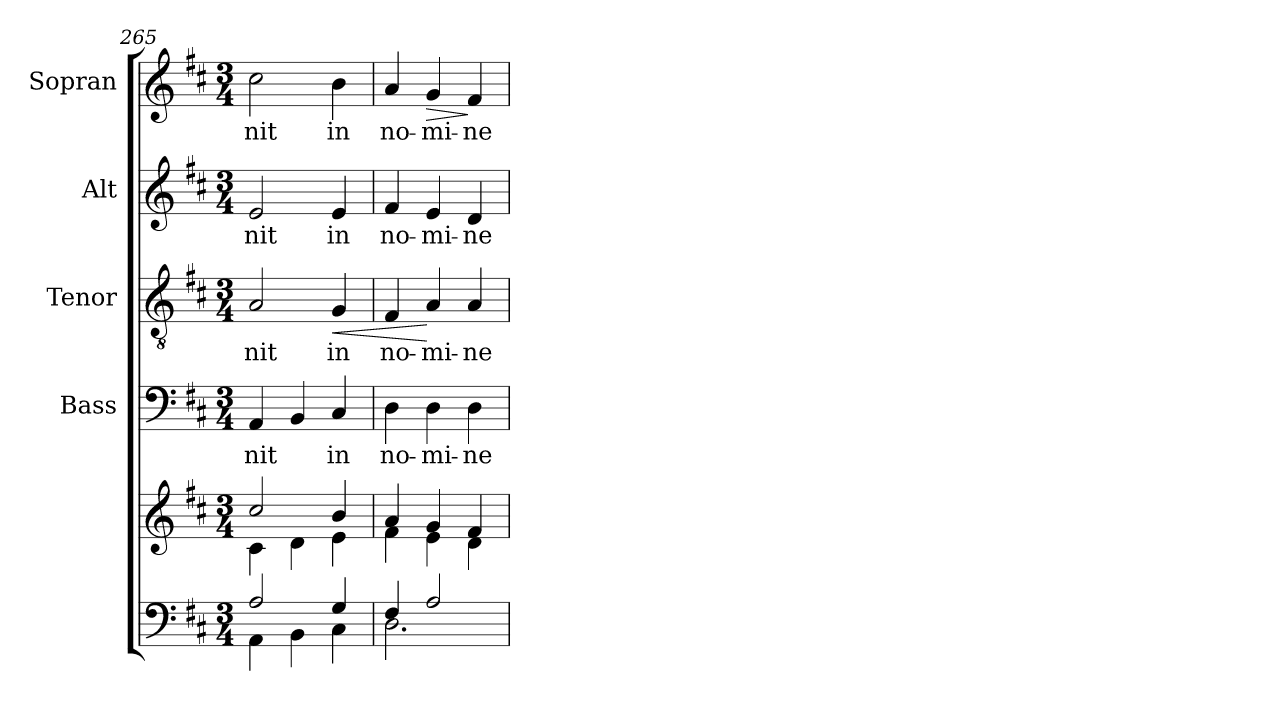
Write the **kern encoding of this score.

**kern	**kern	**kern	**text	**kern	**text	**dynam	**kern	**text	**kern	**text	**dynam
*part5	*part5	*part4	*part4	*part3	*part3	*part3	*part2	*part2	*part1	*part1	*part1
*staff6	*staff5	*staff4	*staff4	*staff3	*staff3	*staff3	*staff2	*staff2	*staff1	*staff1	*staff1
*	*	*I"Bass	*	*I"Tenor	*	*	*I"Alt	*	*I"Sopran	*	*
*	*	*I'B.	*	*I'T.	*	*	*I'A.	*	*I'S.	*	*
*clefF4	*clefG2	*clefF4	*	*clefGv2	*	*	*clefG2	*	*clefG2	*	*
*k[f#c#]	*k[f#c#]	*k[f#c#]	*	*k[f#c#]	*	*	*k[f#c#]	*	*k[f#c#]	*	*
*D:	*D:	*D:	*	*D:	*	*	*D:	*	*D:	*	*
*M3/4	*M3/4	*M3/4	*	*M3/4	*	*	*M3/4	*	*M3/4	*	*
=265	=265	=265	=265	=265	=265	=265	=265	=265	=265	=265	=265
*^	*^	*	*	*	*	*	*	*	*	*	*
!	!	!	!	!	!LO:LY:b	!	!LO:LY:b	!	!	!LO:LY:b	!	!LO:LY:b	!
2A/	4AA\	2cc#/	4c#\	4AA/	-nit	2A/	-nit	.	2e/	-nit	2cc#\	-nit	.
.	4BB\	.	4d\	4BB/	.	.	.	.	.	.	.	.	.
!	!	!	!	!	!LO:LY:b	!	!LO:LY:b	!LO:HP:b	!	!LO:LY:b	!	!LO:LY:b	!
4G/	4C#\	4b/	4e\	4C#/	in	4G/	in	<	4e/	in	4b\	in	.
=266	=266	=266	=266	=266	=266	=266	=266	=266	=266	=266	=266	=266	=266
!	!	!	!	!	!LO:LY:b	!	!LO:LY:b	!	!	!LO:LY:b	!	!LO:LY:b	!
4F#/	2.D\	4a/	4f#\	4D\	no-	4F#/	no-	.	4f#/	no-	4a/	no-	.
!	!	!	!	!	!LO:LY:b	!	!LO:LY:b	!	!	!LO:LY:b	!	!LO:LY:b	!LO:HP:b
2A/	.	4g/	4e\	4D\	-mi-	4A/	-mi-	[	4e/	-mi-	4g/	-mi-	>
!	!	!	!	!	!LO:LY:b	!	!LO:LY:b	!	!	!LO:LY:b	!	!LO:LY:b	!
.	.	4f#/	4d\	4D\	-ne	4A/	-ne	.	4d/	-ne	4f#/	-ne	]
*v	*v	*	*	*	*	*	*	*	*	*	*	*	*
*	*v	*v	*	*	*	*	*	*	*	*	*	*
=	=	=	=	=	=	=	=	=	=	=	=
*-	*-	*-	*-	*-	*-	*-	*-	*-	*-	*-	*-
